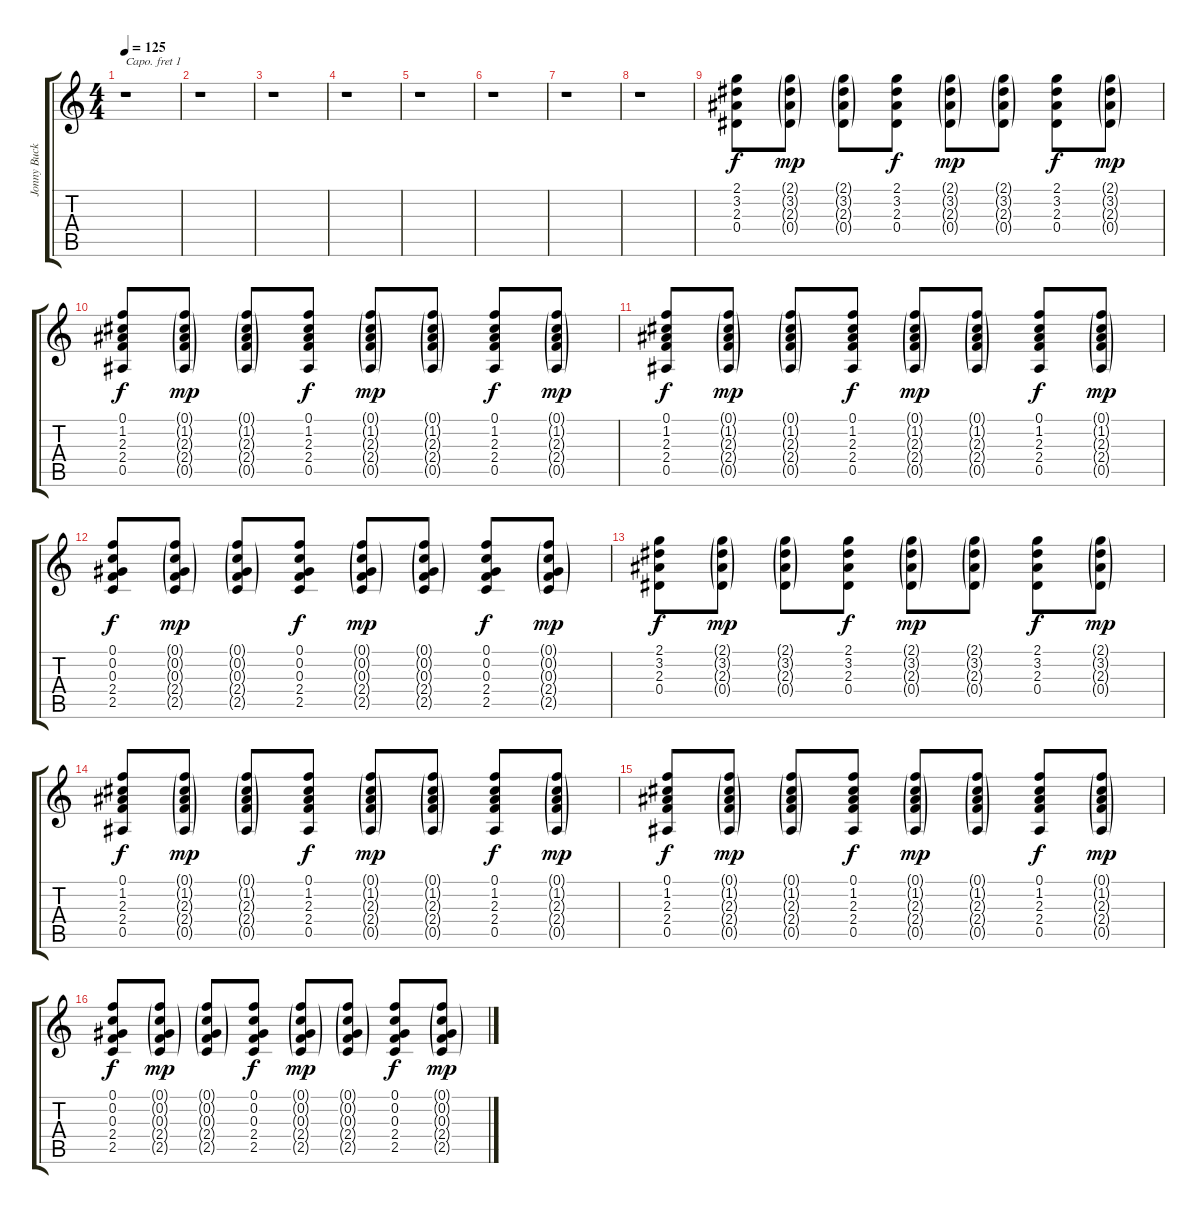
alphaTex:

\track ("Jonny Buckland" "Jonny Buck") {instrument acousticguitarsteel}
\staff {score tabs}
\capo 1
\tuning (E4 B3 G3 D3 A2 E2) {hide}
\ts (4 4)
\tempo 125
\clef g2
\ks c
r.1{dy mp} |
r.1 |
r.1 |
r.1 |
r.1 |
r.1 |
r.1 |
r.1 |
(2.1 3.2 2.3 0.4).8{dy f} (2.1{g} 3.2{g} 2.3{g} 0.4{g}).8{dy mp} (2.1{g} 3.2{g} 2.3{g} 0.4{g}).8 (2.1 3.2 2.3 0.4).8{dy f} (2.1{g} 3.2{g} 2.3{g} 0.4{g}).8{dy mp} (2.1{g} 3.2{g} 2.3{g} 0.4{g}).8 (2.1 3.2 2.3 0.4).8{dy f} (2.1{g} 3.2{g} 2.3{g} 0.4{g}).8{dy mp} |
(0.1 1.2 2.3 2.4 0.5).8{dy f} (0.1{g} 1.2{g} 2.3{g} 2.4{g} 0.5{g}).8{dy mp} (0.1{g} 1.2{g} 2.3{g} 2.4{g} 0.5{g}).8 (0.1 1.2 2.3 2.4 0.5).8{dy f} (0.1{g} 1.2{g} 2.3{g} 2.4{g} 0.5{g}).8{dy mp} (0.1{g} 1.2{g} 2.3{g} 2.4{g} 0.5{g}).8 (0.1 1.2 2.3 2.4 0.5).8{dy f} (0.1{g} 1.2{g} 2.3{g} 2.4{g} 0.5{g}).8{dy mp} |
(0.1 1.2 2.3 2.4 0.5).8{dy f} (0.1{g} 1.2{g} 2.3{g} 2.4{g} 0.5{g}).8{dy mp} (0.1{g} 1.2{g} 2.3{g} 2.4{g} 0.5{g}).8 (0.1 1.2 2.3 2.4 0.5).8{dy f} (0.1{g} 1.2{g} 2.3{g} 2.4{g} 0.5{g}).8{dy mp} (0.1{g} 1.2{g} 2.3{g} 2.4{g} 0.5{g}).8 (0.1 1.2 2.3 2.4 0.5).8{dy f} (0.1{g} 1.2{g} 2.3{g} 2.4{g} 0.5{g}).8{dy mp} |
(0.1 0.2 0.3 2.4 2.5).8{dy f} (0.1{g} 0.2{g} 0.3{g} 2.4{g} 2.5{g}).8{dy mp} (0.1{g} 0.2{g} 0.3{g} 2.4{g} 2.5{g}).8 (0.1 0.2 0.3 2.4 2.5).8{dy f} (0.1{g} 0.2{g} 0.3{g} 2.4{g} 2.5{g}).8{dy mp} (0.1{g} 0.2{g} 0.3{g} 2.4{g} 2.5{g}).8 (0.1 0.2 0.3 2.4 2.5).8{dy f} (0.1{g} 0.2{g} 0.3{g} 2.4{g} 2.5{g}).8{dy mp} |
(2.1 3.2 2.3 0.4).8{dy f} (2.1{g} 3.2{g} 2.3{g} 0.4{g}).8{dy mp} (2.1{g} 3.2{g} 2.3{g} 0.4{g}).8 (2.1 3.2 2.3 0.4).8{dy f} (2.1{g} 3.2{g} 2.3{g} 0.4{g}).8{dy mp} (2.1{g} 3.2{g} 2.3{g} 0.4{g}).8 (2.1 3.2 2.3 0.4).8{dy f} (2.1{g} 3.2{g} 2.3{g} 0.4{g}).8{dy mp} |
(0.1 1.2 2.3 2.4 0.5).8{dy f} (0.1{g} 1.2{g} 2.3{g} 2.4{g} 0.5{g}).8{dy mp} (0.1{g} 1.2{g} 2.3{g} 2.4{g} 0.5{g}).8 (0.1 1.2 2.3 2.4 0.5).8{dy f} (0.1{g} 1.2{g} 2.3{g} 2.4{g} 0.5{g}).8{dy mp} (0.1{g} 1.2{g} 2.3{g} 2.4{g} 0.5{g}).8 (0.1 1.2 2.3 2.4 0.5).8{dy f} (0.1{g} 1.2{g} 2.3{g} 2.4{g} 0.5{g}).8{dy mp} |
(0.1 1.2 2.3 2.4 0.5).8{dy f} (0.1{g} 1.2{g} 2.3{g} 2.4{g} 0.5{g}).8{dy mp} (0.1{g} 1.2{g} 2.3{g} 2.4{g} 0.5{g}).8 (0.1 1.2 2.3 2.4 0.5).8{dy f} (0.1{g} 1.2{g} 2.3{g} 2.4{g} 0.5{g}).8{dy mp} (0.1{g} 1.2{g} 2.3{g} 2.4{g} 0.5{g}).8 (0.1 1.2 2.3 2.4 0.5).8{dy f} (0.1{g} 1.2{g} 2.3{g} 2.4{g} 0.5{g}).8{dy mp} |
(0.1 0.2 0.3 2.4 2.5).8{dy f} (0.1{g} 0.2{g} 0.3{g} 2.4{g} 2.5{g}).8{dy mp} (0.1{g} 0.2{g} 0.3{g} 2.4{g} 2.5{g}).8 (0.1 0.2 0.3 2.4 2.5).8{dy f} (0.1{g} 0.2{g} 0.3{g} 2.4{g} 2.5{g}).8{dy mp} (0.1{g} 0.2{g} 0.3{g} 2.4{g} 2.5{g}).8 (0.1 0.2 0.3 2.4 2.5).8{dy f} (0.1{g} 0.2{g} 0.3{g} 2.4{g} 2.5{g}).8{dy mp}
